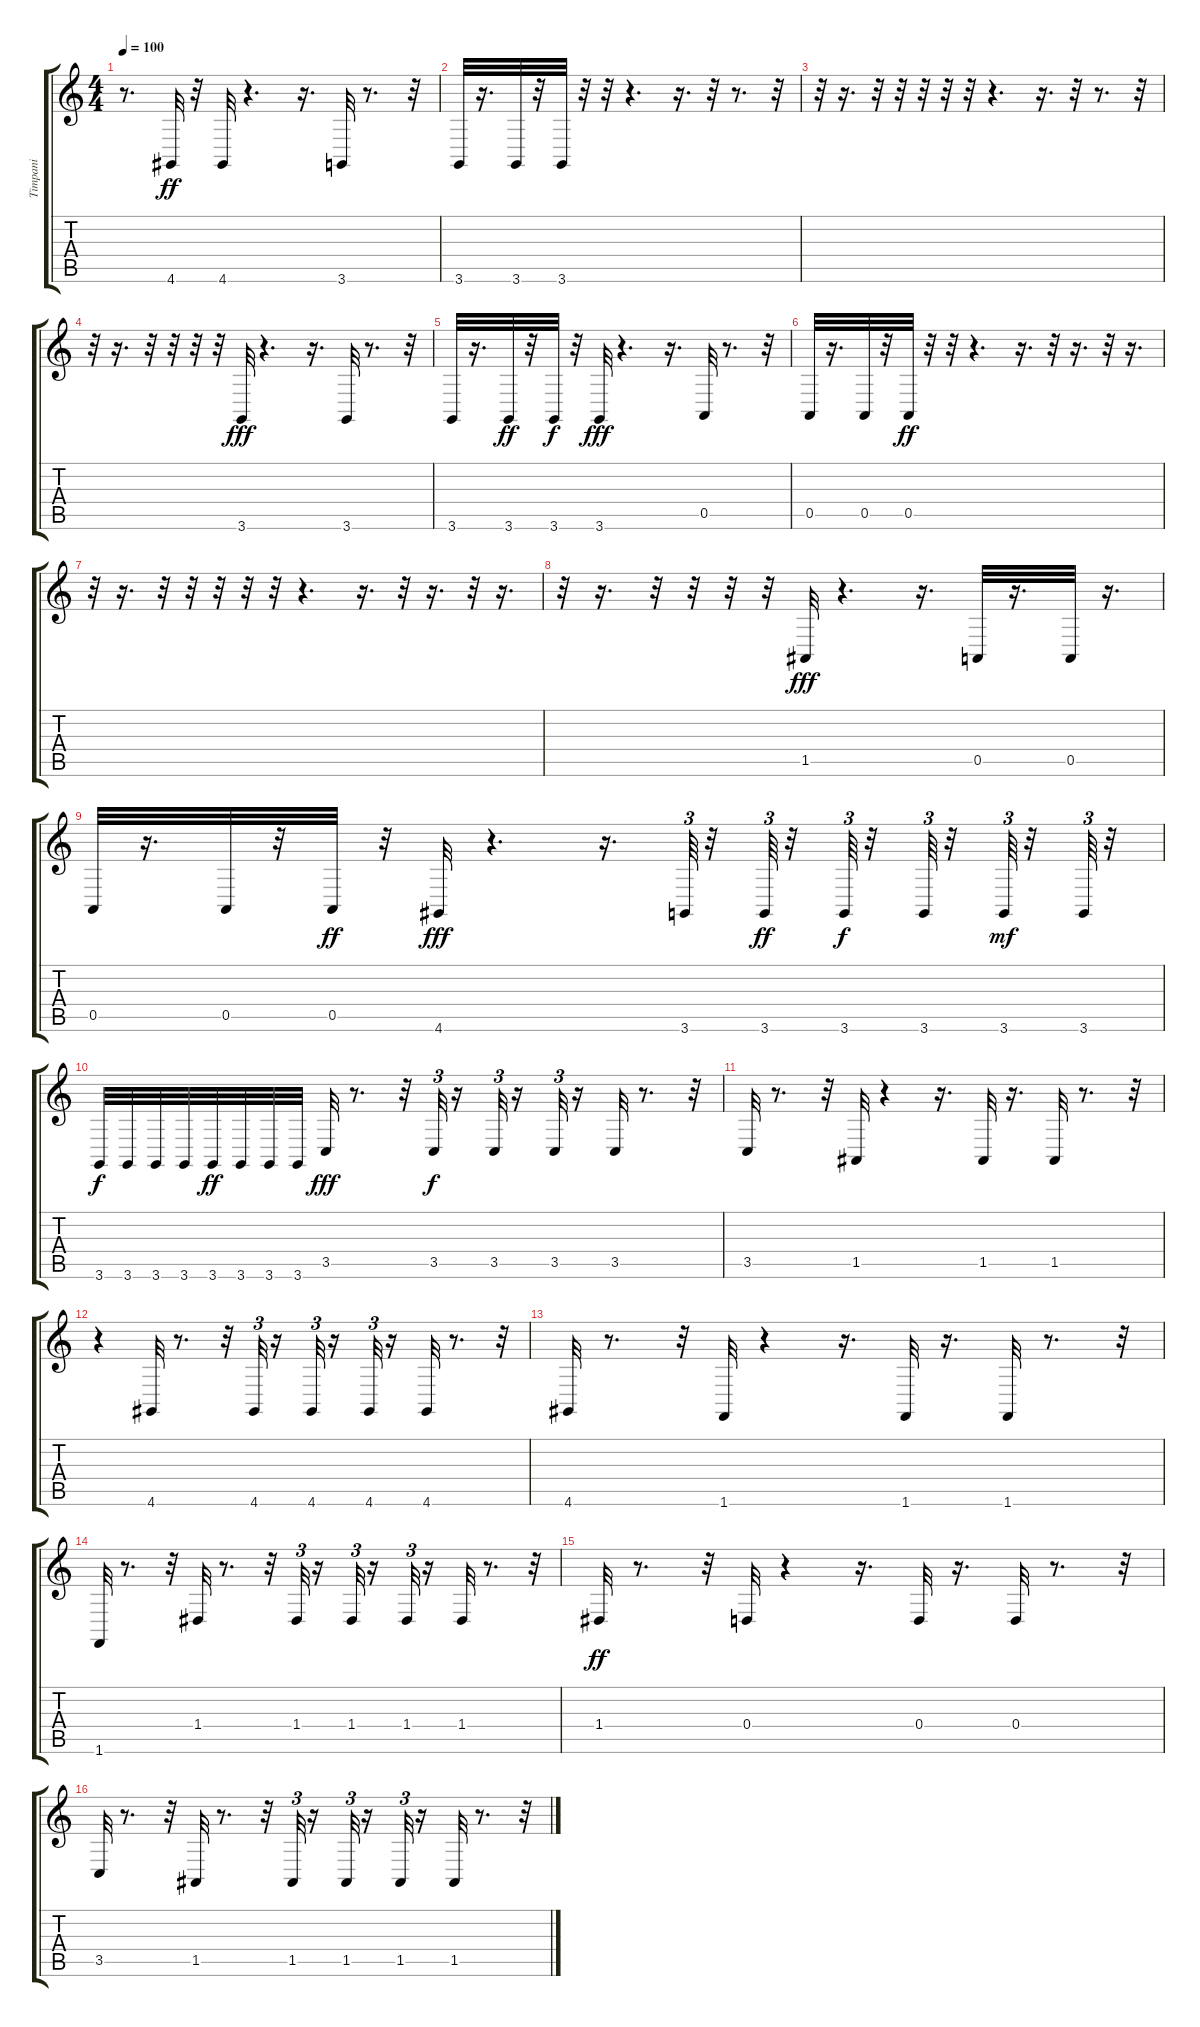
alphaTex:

\track ("Timpani" "Timpani") {instrument timpani}
\staff {score tabs}
\tuning (E4 B3 G3 D3 A2 E2) {hide}
\ts (4 4)
\tempo 100
\clef g2
\ks c
r.8{d dy ff} 4.6.32 r.32 4.6.32 r.4{d} r.16{d} 3.6.32 r.8{d} r.32 |
3.6.32 r.16{d} 3.6.32 r.32 3.6.32 r.32 r.32 r.4{d} r.16{d} r.32 r.8{d} r.32 |
r.32 r.16{d} r.32 r.32 r.32 r.32 r.32 r.4{d} r.16{d} r.32 r.8{d} r.32 |
r.32 r.16{d} r.32 r.32 r.32 r.32 3.6.32{dy fff} r.4{d} r.16{d} 3.6.32 r.8{d} r.32 |
3.6.32 r.16{d} 3.6.32{dy ff} r.32 3.6.32{dy f} r.32 3.6.32{dy fff} r.4{d} r.16{d} 0.5.32 r.8{d} r.32 |
0.5.32 r.16{d} 0.5.32 r.32 0.5.32{dy ff} r.32 r.32 r.4{d} r.16{d} r.32 r.16{d} r.32 r.16{d} |
r.32 r.16{d} r.32 r.32 r.32 r.32 r.32 r.4{d} r.16{d} r.32 r.16{d} r.32 r.16{d} |
r.32 r.16{d} r.32 r.32 r.32 r.32 1.5.32{dy fff} r.4{d} r.16{d} 0.5.32 r.16{d} 0.5.32 r.16{d} |
0.5.32 r.16{d} 0.5.32 r.32 0.5.32{dy ff} r.32 4.6.32{dy fff} r.4{d} r.16{d} 3.6.64{tu (3 2)} r.32 3.6.64{tu (3 2) dy ff} r.32 3.6.64{tu (3 2) dy f} r.32 3.6.64{tu (3 2)} r.32 3.6.64{tu (3 2) dy mf} r.32 3.6.64{tu (3 2)} r.32 |
3.6.32{dy f} 3.6.32 3.6.32 3.6.32 3.6.32{dy ff} 3.6.32 3.6.32 3.6.32 3.5.32{dy fff} r.8{d} r.32 3.5.32{tu (3 2) dy f} r.16 3.5.32{tu (3 2)} r.16 3.5.32{tu (3 2)} r.16 3.5.32 r.8{d} r.32 |
3.5.32 r.8{d} r.32 1.5.32 r.4 r.16{d} 1.5.32 r.16{d} 1.5.32 r.8{d} r.32 |
r.4 4.6.32 r.8{d} r.32 4.6.32{tu (3 2)} r.16 4.6.32{tu (3 2)} r.16 4.6.32{tu (3 2)} r.16 4.6.32 r.8{d} r.32 |
4.6.32 r.8{d} r.32 1.6.32 r.4 r.16{d} 1.6.32 r.16{d} 1.6.32 r.8{d} r.32 |
1.6.32 r.8{d} r.32 1.4.32 r.8{d} r.32 1.4.32{tu (3 2)} r.16 1.4.32{tu (3 2)} r.16 1.4.32{tu (3 2)} r.16 1.4.32 r.8{d} r.32 |
1.4.32{dy ff} r.8{d} r.32 0.4.32 r.4 r.16{d} 0.4.32 r.16{d} 0.4.32 r.8{d} r.32 |
3.5.32 r.8{d} r.32 1.5.32 r.8{d} r.32 1.5.32{tu (3 2)} r.16 1.5.32{tu (3 2)} r.16 1.5.32{tu (3 2)} r.16 1.5.32 r.8{d} r.32
